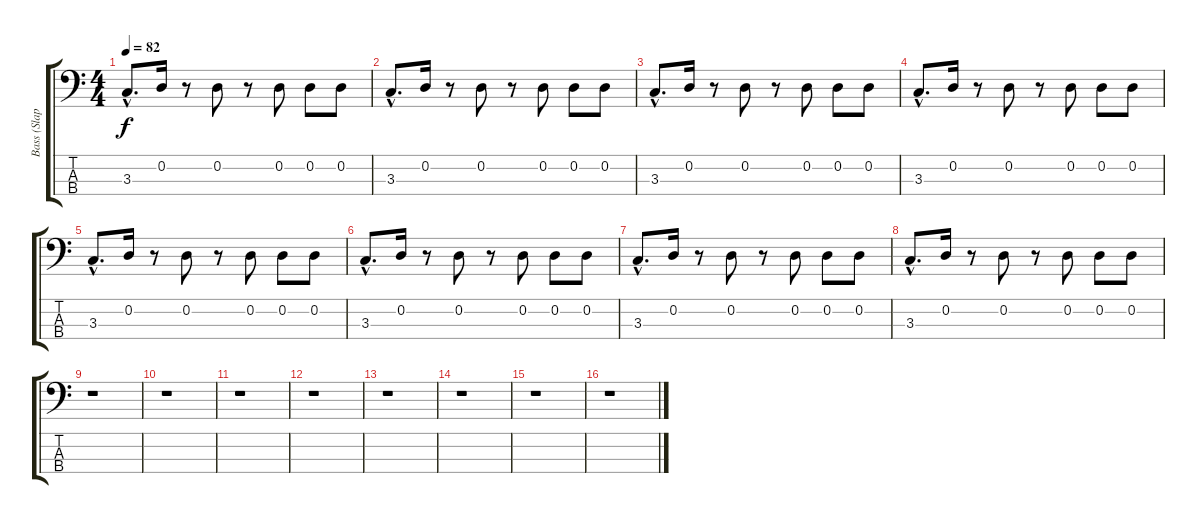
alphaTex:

\track ("Bass (Slap)" "Bass (Slap") {instrument slapbass1}
\staff {score tabs}
\tuning (G2 D2 A1 E1) {hide}
\ts (4 4)
\tempo 82
\clef f4
\ks c
3.3{hac}.8{d dy f volume 16 balance 8} 0.2.16 r.8 0.2.8 r.8 0.2.8 0.2.8 0.2.8 |
3.3{hac}.8{d} 0.2.16 r.8 0.2.8 r.8 0.2.8 0.2.8 0.2.8 |
3.3{hac}.8{d} 0.2.16 r.8 0.2.8 r.8 0.2.8 0.2.8 0.2.8 |
3.3{hac}.8{d} 0.2.16 r.8 0.2.8 r.8 0.2.8 0.2.8 0.2.8 |
3.3{hac}.8{d} 0.2.16 r.8 0.2.8 r.8 0.2.8 0.2.8 0.2.8 |
3.3{hac}.8{d} 0.2.16 r.8 0.2.8 r.8 0.2.8 0.2.8 0.2.8 |
3.3{hac}.8{d} 0.2.16 r.8 0.2.8 r.8 0.2.8 0.2.8 0.2.8 |
3.3{hac}.8{d} 0.2.16 r.8 0.2.8 r.8 0.2.8 0.2.8 0.2.8 |
r.1 |
r.1 |
r.1 |
r.1 |
r.1 |
r.1 |
r.1 |
r.1
